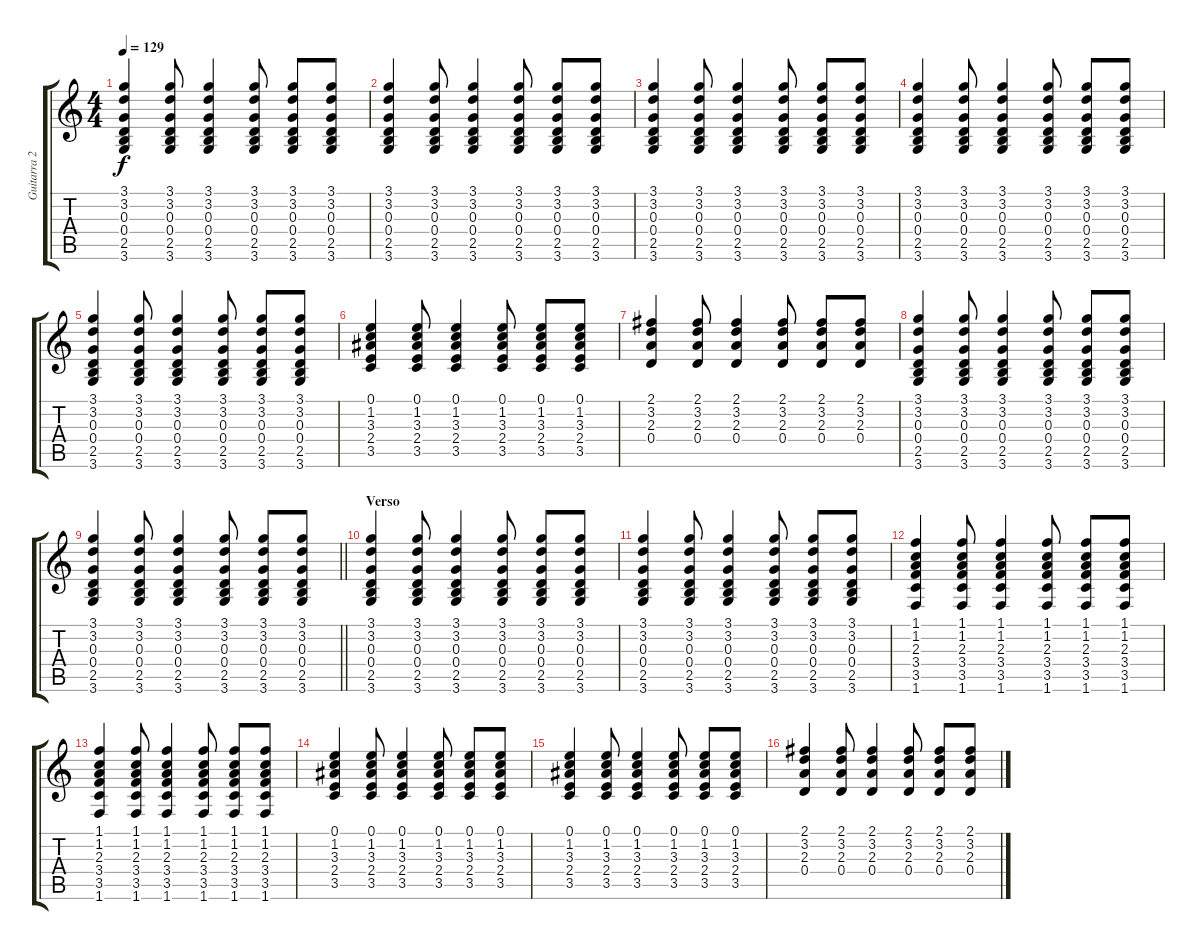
\track ("Guitarra 2" "Guitarra 2") {instrument acousticguitarsteel}
\staff {score tabs}
\tuning (E4 B3 G3 D3 A2 E2) {hide}
\ts (4 4)
\tempo 129
\clef g2
\ks c
(3.1 3.2 0.3 0.4 2.5 3.6).4{dy f} (3.1 3.2 0.3 0.4 2.5 3.6).8 (3.1 3.2 0.3 0.4 2.5 3.6).4 (3.1 3.2 0.3 0.4 2.5 3.6).8 (3.1 3.2 0.3 0.4 2.5 3.6).8 (3.1 3.2 0.3 0.4 2.5 3.6).8 |
(3.1 3.2 0.3 0.4 2.5 3.6).4 (3.1 3.2 0.3 0.4 2.5 3.6).8 (3.1 3.2 0.3 0.4 2.5 3.6).4 (3.1 3.2 0.3 0.4 2.5 3.6).8 (3.1 3.2 0.3 0.4 2.5 3.6).8 (3.1 3.2 0.3 0.4 2.5 3.6).8 |
(3.1 3.2 0.3 0.4 2.5 3.6).4 (3.1 3.2 0.3 0.4 2.5 3.6).8 (3.1 3.2 0.3 0.4 2.5 3.6).4 (3.1 3.2 0.3 0.4 2.5 3.6).8 (3.1 3.2 0.3 0.4 2.5 3.6).8 (3.1 3.2 0.3 0.4 2.5 3.6).8 |
(3.1 3.2 0.3 0.4 2.5 3.6).4 (3.1 3.2 0.3 0.4 2.5 3.6).8 (3.1 3.2 0.3 0.4 2.5 3.6).4 (3.1 3.2 0.3 0.4 2.5 3.6).8 (3.1 3.2 0.3 0.4 2.5 3.6).8 (3.1 3.2 0.3 0.4 2.5 3.6).8 |
(3.1 3.2 0.3 0.4 2.5 3.6).4 (3.1 3.2 0.3 0.4 2.5 3.6).8 (3.1 3.2 0.3 0.4 2.5 3.6).4 (3.1 3.2 0.3 0.4 2.5 3.6).8 (3.1 3.2 0.3 0.4 2.5 3.6).8 (3.1 3.2 0.3 0.4 2.5 3.6).8 |
(0.1 1.2 3.3 2.4 3.5).4 (0.1 1.2 3.3 2.4 3.5).8 (0.1 1.2 3.3 2.4 3.5).4 (0.1 1.2 3.3 2.4 3.5).8 (0.1 1.2 3.3 2.4 3.5).8 (0.1 1.2 3.3 2.4 3.5).8 |
(2.1 3.2 2.3 0.4).4 (2.1 3.2 2.3 0.4).8 (2.1 3.2 2.3 0.4).4 (2.1 3.2 2.3 0.4).8 (2.1 3.2 2.3 0.4).8 (2.1 3.2 2.3 0.4).8 |
(3.1 3.2 0.3 0.4 2.5 3.6).4 (3.1 3.2 0.3 0.4 2.5 3.6).8 (3.1 3.2 0.3 0.4 2.5 3.6).4 (3.1 3.2 0.3 0.4 2.5 3.6).8 (3.1 3.2 0.3 0.4 2.5 3.6).8 (3.1 3.2 0.3 0.4 2.5 3.6).8 |
\barLineRight lightlight
(3.1 3.2 0.3 0.4 2.5 3.6).4 (3.1 3.2 0.3 0.4 2.5 3.6).8 (3.1 3.2 0.3 0.4 2.5 3.6).4 (3.1 3.2 0.3 0.4 2.5 3.6).8 (3.1 3.2 0.3 0.4 2.5 3.6).8 (3.1 3.2 0.3 0.4 2.5 3.6).8 |
\section ("" "Verso")
(3.1 3.2 0.3 0.4 2.5 3.6).4 (3.1 3.2 0.3 0.4 2.5 3.6).8 (3.1 3.2 0.3 0.4 2.5 3.6).4 (3.1 3.2 0.3 0.4 2.5 3.6).8 (3.1 3.2 0.3 0.4 2.5 3.6).8 (3.1 3.2 0.3 0.4 2.5 3.6).8 |
(3.1 3.2 0.3 0.4 2.5 3.6).4 (3.1 3.2 0.3 0.4 2.5 3.6).8 (3.1 3.2 0.3 0.4 2.5 3.6).4 (3.1 3.2 0.3 0.4 2.5 3.6).8 (3.1 3.2 0.3 0.4 2.5 3.6).8 (3.1 3.2 0.3 0.4 2.5 3.6).8 |
(1.1 1.2 2.3 3.4 3.5 1.6).4 (1.1 1.2 2.3 3.4 3.5 1.6).8 (1.1 1.2 2.3 3.4 3.5 1.6).4 (1.1 1.2 2.3 3.4 3.5 1.6).8 (1.1 1.2 2.3 3.4 3.5 1.6).8 (1.1 1.2 2.3 3.4 3.5 1.6).8 |
(1.1 1.2 2.3 3.4 3.5 1.6).4 (1.1 1.2 2.3 3.4 3.5 1.6).8 (1.1 1.2 2.3 3.4 3.5 1.6).4 (1.1 1.2 2.3 3.4 3.5 1.6).8 (1.1 1.2 2.3 3.4 3.5 1.6).8 (1.1 1.2 2.3 3.4 3.5 1.6).8 |
(0.1 1.2 3.3 2.4 3.5).4 (0.1 1.2 3.3 2.4 3.5).8 (0.1 1.2 3.3 2.4 3.5).4 (0.1 1.2 3.3 2.4 3.5).8 (0.1 1.2 3.3 2.4 3.5).8 (0.1 1.2 3.3 2.4 3.5).8 |
(0.1 1.2 3.3 2.4 3.5).4 (0.1 1.2 3.3 2.4 3.5).8 (0.1 1.2 3.3 2.4 3.5).4 (0.1 1.2 3.3 2.4 3.5).8 (0.1 1.2 3.3 2.4 3.5).8 (0.1 1.2 3.3 2.4 3.5).8 |
(2.1 3.2 2.3 0.4).4 (2.1 3.2 2.3 0.4).8 (2.1 3.2 2.3 0.4).4 (2.1 3.2 2.3 0.4).8 (2.1 3.2 2.3 0.4).8 (2.1 3.2 2.3 0.4).8
